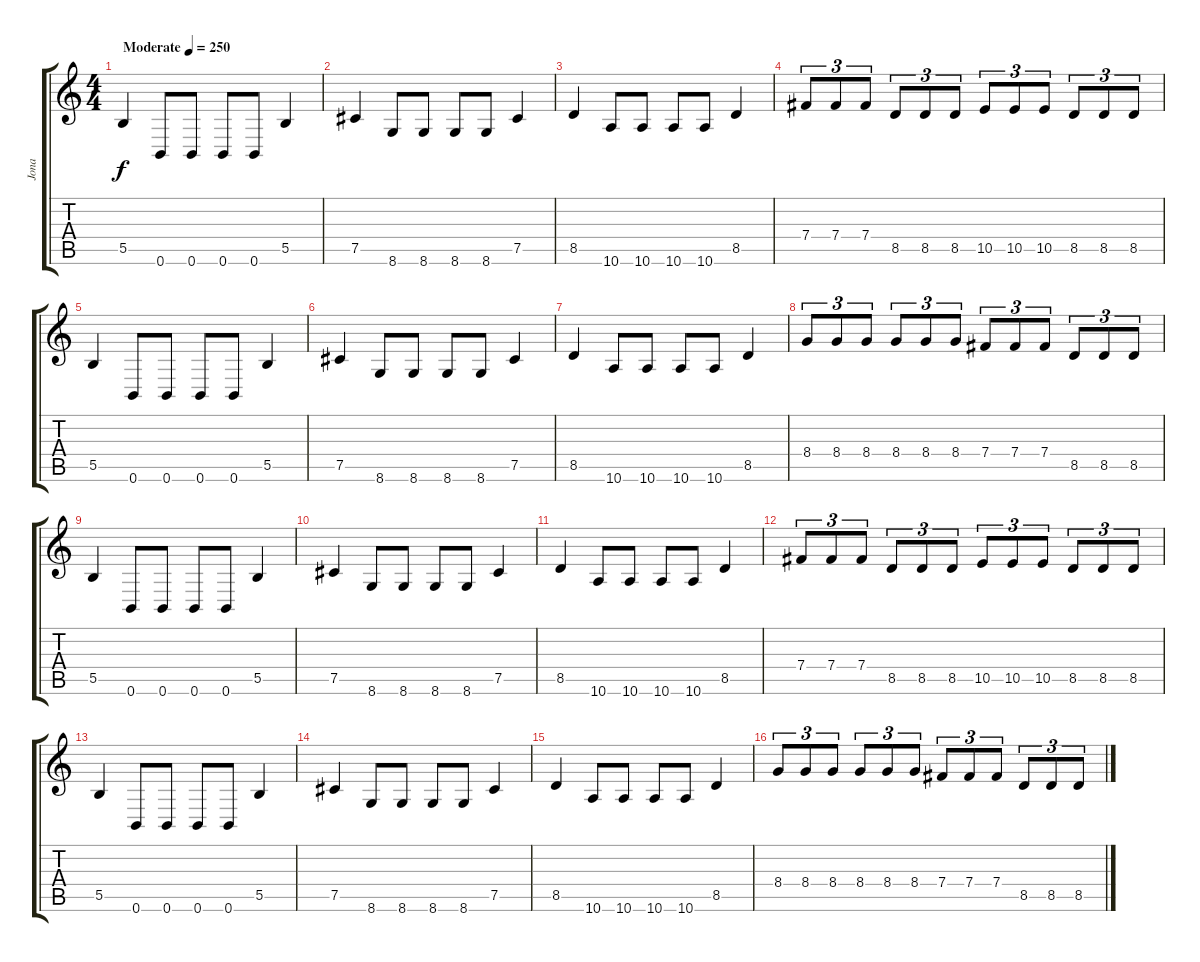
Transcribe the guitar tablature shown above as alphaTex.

\track ("Jona" "Jona") {instrument distortionguitar}
\staff {score tabs}
\tuning (Db4 Ab3 E3 B2 Gb2 B1) {hide}
\ts (4 4)
\tempo (250 "Moderate")
\clef g2
\ks c
5.5.4{dy f instrument distortionguitar} 0.6.8 0.6.8 0.6.8 0.6.8 5.5.4 |
7.5.4 8.6.8 8.6.8 8.6.8 8.6.8 7.5.4 |
8.5.4 10.6.8 10.6.8 10.6.8 10.6.8 8.5.4 |
7.4.8{tu (3 2)} 7.4.8{tu (3 2)} 7.4.8{tu (3 2)} 8.5.8{tu (3 2)} 8.5.8{tu (3 2)} 8.5.8{tu (3 2)} 10.5.8{tu (3 2)} 10.5.8{tu (3 2)} 10.5.8{tu (3 2)} 8.5.8{tu (3 2)} 8.5.8{tu (3 2)} 8.5.8{tu (3 2)} |
5.5.4 0.6.8 0.6.8 0.6.8 0.6.8 5.5.4 |
7.5.4 8.6.8 8.6.8 8.6.8 8.6.8 7.5.4 |
8.5.4 10.6.8 10.6.8 10.6.8 10.6.8 8.5.4 |
8.4.8{tu (3 2)} 8.4.8{tu (3 2)} 8.4.8{tu (3 2)} 8.4.8{tu (3 2)} 8.4.8{tu (3 2)} 8.4.8{tu (3 2)} 7.4.8{tu (3 2)} 7.4.8{tu (3 2)} 7.4.8{tu (3 2)} 8.5.8{tu (3 2)} 8.5.8{tu (3 2)} 8.5.8{tu (3 2)} |
5.5.4 0.6.8 0.6.8 0.6.8 0.6.8 5.5.4 |
7.5.4 8.6.8 8.6.8 8.6.8 8.6.8 7.5.4 |
8.5.4 10.6.8 10.6.8 10.6.8 10.6.8 8.5.4 |
7.4.8{tu (3 2)} 7.4.8{tu (3 2)} 7.4.8{tu (3 2)} 8.5.8{tu (3 2)} 8.5.8{tu (3 2)} 8.5.8{tu (3 2)} 10.5.8{tu (3 2)} 10.5.8{tu (3 2)} 10.5.8{tu (3 2)} 8.5.8{tu (3 2)} 8.5.8{tu (3 2)} 8.5.8{tu (3 2)} |
5.5.4 0.6.8 0.6.8 0.6.8 0.6.8 5.5.4 |
7.5.4 8.6.8 8.6.8 8.6.8 8.6.8 7.5.4 |
8.5.4 10.6.8 10.6.8 10.6.8 10.6.8 8.5.4 |
8.4.8{tu (3 2)} 8.4.8{tu (3 2)} 8.4.8{tu (3 2)} 8.4.8{tu (3 2)} 8.4.8{tu (3 2)} 8.4.8{tu (3 2)} 7.4.8{tu (3 2)} 7.4.8{tu (3 2)} 7.4.8{tu (3 2)} 8.5.8{tu (3 2)} 8.5.8{tu (3 2)} 8.5.8{tu (3 2)}
